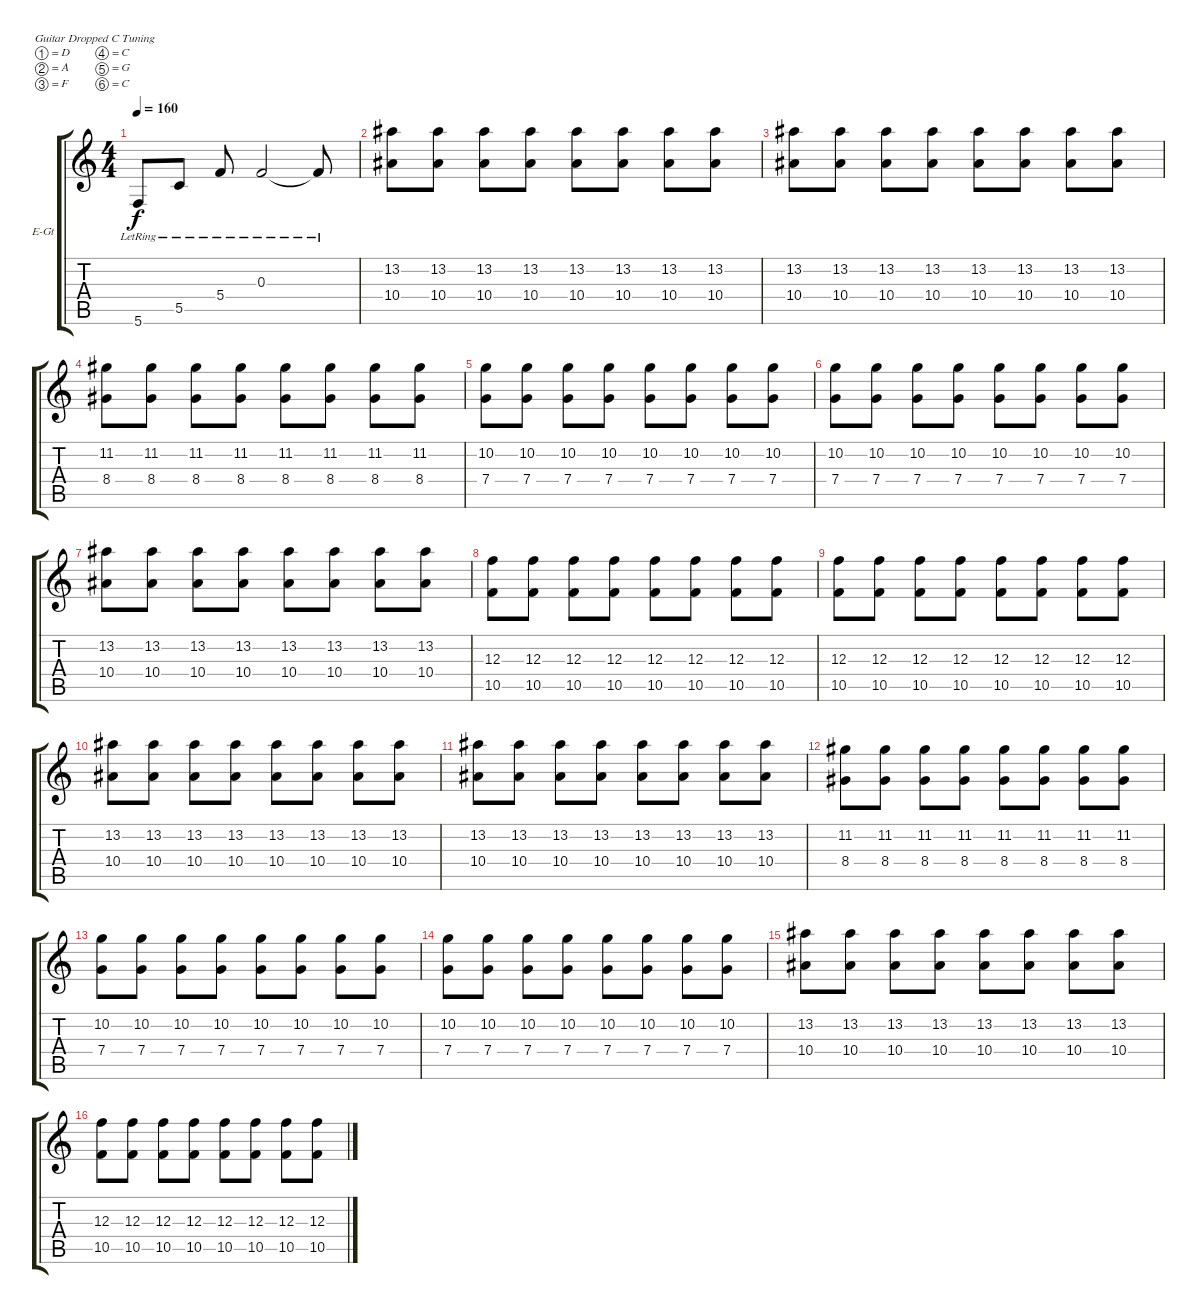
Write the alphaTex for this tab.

\bracketExtendMode groupsimilarinstruments
\firstSystemTrackNameOrientation horizontal
\otherSystemsTrackNameOrientation horizontal
\track ("Track 2" "E-Gt") {instrument distortionguitar}
\staff {score tabs}
\tuning (D4 A3 F3 C3 G2 C2)
\ts (4 4)
\tempo 160
\clef g2
\ks c
5.6{lr}.8{dy f} 5.5{lr}.8 5.4{lr}.8 0.3{lr}.2 0.3{lr t}.8 |
(13.2 10.4).8 (13.2 10.4).8 (13.2 10.4).8 (13.2 10.4).8 (13.2 10.4).8 (13.2 10.4).8 (13.2 10.4).8 (13.2 10.4).8 |
(13.2 10.4).8 (13.2 10.4).8 (13.2 10.4).8 (13.2 10.4).8 (13.2 10.4).8 (13.2 10.4).8 (13.2 10.4).8 (13.2 10.4).8 |
(11.2 8.4).8 (11.2 8.4).8 (11.2 8.4).8 (11.2 8.4).8 (11.2 8.4).8 (11.2 8.4).8 (11.2 8.4).8 (11.2 8.4).8 |
(10.2 7.4).8 (10.2 7.4).8 (10.2 7.4).8 (10.2 7.4).8 (10.2 7.4).8 (10.2 7.4).8 (10.2 7.4).8 (10.2 7.4).8 |
(10.2 7.4).8 (10.2 7.4).8 (10.2 7.4).8 (10.2 7.4).8 (10.2 7.4).8 (10.2 7.4).8 (10.2 7.4).8 (10.2 7.4).8 |
(13.2 10.4).8 (13.2 10.4).8 (13.2 10.4).8 (13.2 10.4).8 (13.2 10.4).8 (13.2 10.4).8 (13.2 10.4).8 (13.2 10.4).8 |
(12.3 10.5).8 (12.3 10.5).8 (12.3 10.5).8 (12.3 10.5).8 (12.3 10.5).8 (12.3 10.5).8 (12.3 10.5).8 (12.3 10.5).8 |
(12.3 10.5).8 (12.3 10.5).8 (12.3 10.5).8 (12.3 10.5).8 (12.3 10.5).8 (12.3 10.5).8 (12.3 10.5).8 (12.3 10.5).8 |
(13.2 10.4).8 (13.2 10.4).8 (13.2 10.4).8 (13.2 10.4).8 (13.2 10.4).8 (13.2 10.4).8 (13.2 10.4).8 (13.2 10.4).8 |
(13.2 10.4).8 (13.2 10.4).8 (13.2 10.4).8 (13.2 10.4).8 (13.2 10.4).8 (13.2 10.4).8 (13.2 10.4).8 (13.2 10.4).8 |
(11.2 8.4).8 (11.2 8.4).8 (11.2 8.4).8 (11.2 8.4).8 (11.2 8.4).8 (11.2 8.4).8 (11.2 8.4).8 (11.2 8.4).8 |
(10.2 7.4).8 (10.2 7.4).8 (10.2 7.4).8 (10.2 7.4).8 (10.2 7.4).8 (10.2 7.4).8 (10.2 7.4).8 (10.2 7.4).8 |
(10.2 7.4).8 (10.2 7.4).8 (10.2 7.4).8 (10.2 7.4).8 (10.2 7.4).8 (10.2 7.4).8 (10.2 7.4).8 (10.2 7.4).8 |
(13.2 10.4).8 (13.2 10.4).8 (13.2 10.4).8 (13.2 10.4).8 (13.2 10.4).8 (13.2 10.4).8 (13.2 10.4).8 (13.2 10.4).8 |
(12.3 10.5).8 (12.3 10.5).8 (12.3 10.5).8 (12.3 10.5).8 (12.3 10.5).8 (12.3 10.5).8 (12.3 10.5).8 (12.3 10.5).8
